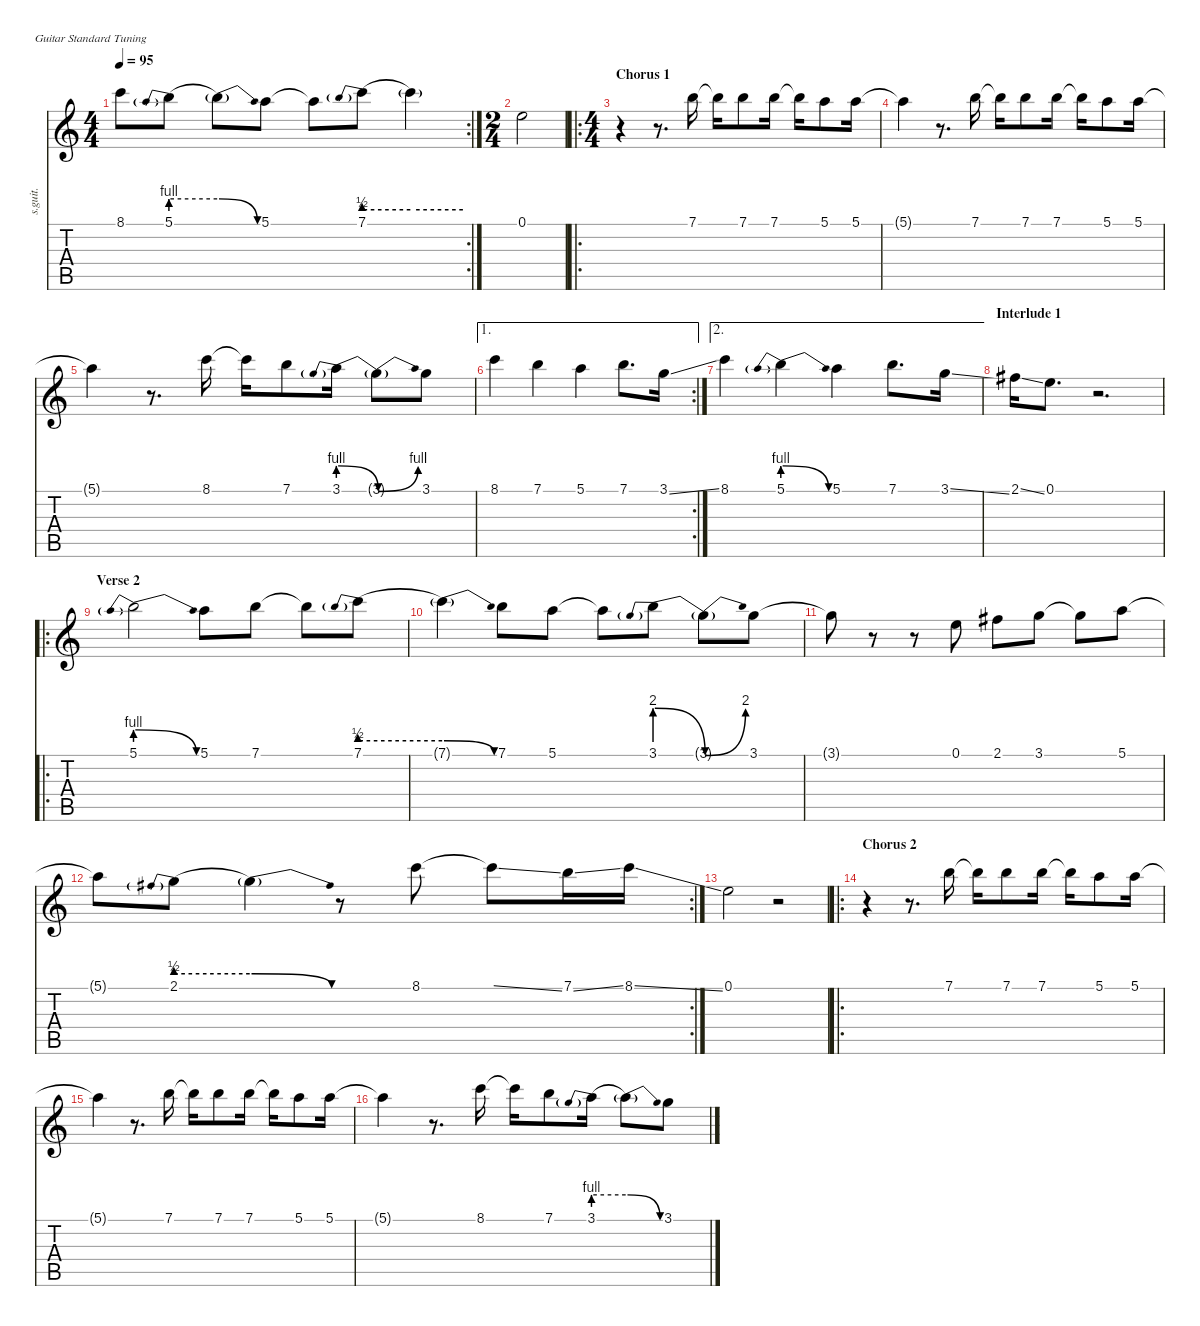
\defaultSystemsLayout 4
\hideDynamics
\bracketExtendMode nobrackets
\track ("Amy Lee (Vocals)" "s.guit.") {instrument sopranosax}
\staff {score tabs}
\tuning (E4 B3 G3 D3 A2 E2)
\displaytranspose 12
\rc 2
\ts (4 4)
\tempo 95
\clef g2
\ks c
8.1{t}.8{lyrics (0 "") lyrics (1 "") lyrics (2 "") lyrics (3 "") lyrics (4 "") dy f} 5.1{be (prebend 0 4 60 4)}.8{lyrics (0 "") lyrics (1 "") lyrics (2 "") lyrics (3 "") lyrics (4 "")} 5.1{be (release 0 4 30 0) t}.8{lyrics (0 "") lyrics (1 "") lyrics (2 "") lyrics (3 "") lyrics (4 "")} 5.1.8{lyrics (0 "") lyrics (1 "") lyrics (2 "") lyrics (3 "") lyrics (4 "")} 5.1{t}.8{lyrics (0 "") lyrics (1 "") lyrics (2 "") lyrics (3 "") lyrics (4 "")} 7.1{be (prebend 0 2 60 2)}.8{lyrics (0 "") lyrics (1 "") lyrics (2 "") lyrics (3 "") lyrics (4 "")} 7.1{be (hold 0 2 60 2) t}.4{lyrics (0 "") lyrics (1 "") lyrics (2 "") lyrics (3 "") lyrics (4 "")} |
\ts (2 4)
\beaming (8 2 2 2 2)
0.1.2{lyrics (0 "") lyrics (1 "") lyrics (2 "") lyrics (3 "") lyrics (4 "")} |
\ro
\ts (4 4)
\beaming (8 2 2 2 2)
\section ("" "Chorus 1")
r.4 r.8{d} 7.1.16{lyrics (0 "") lyrics (1 "") lyrics (2 "") lyrics (3 "") lyrics (4 "")} 7.1{t}.16{lyrics (0 "") lyrics (1 "") lyrics (2 "") lyrics (3 "") lyrics (4 "")} 7.1.8{lyrics (0 "") lyrics (1 "") lyrics (2 "") lyrics (3 "") lyrics (4 "")} 7.1.16{lyrics (0 "") lyrics (1 "") lyrics (2 "") lyrics (3 "") lyrics (4 "")} 7.1{t}.16{lyrics (0 "") lyrics (1 "") lyrics (2 "") lyrics (3 "") lyrics (4 "")} 5.1.8{lyrics (0 "") lyrics (1 "") lyrics (2 "") lyrics (3 "") lyrics (4 "")} 5.1.16{lyrics (0 "") lyrics (1 "") lyrics (2 "") lyrics (3 "") lyrics (4 "")} |
5.1{t}.4{lyrics (0 "") lyrics (1 "") lyrics (2 "") lyrics (3 "") lyrics (4 "")} r.8{d} 7.1.16{lyrics (0 "") lyrics (1 "") lyrics (2 "") lyrics (3 "") lyrics (4 "")} 7.1{t}.16{lyrics (0 "") lyrics (1 "") lyrics (2 "") lyrics (3 "") lyrics (4 "")} 7.1.8{lyrics (0 "") lyrics (1 "") lyrics (2 "") lyrics (3 "") lyrics (4 "")} 7.1.16{lyrics (0 "") lyrics (1 "") lyrics (2 "") lyrics (3 "") lyrics (4 "")} 7.1{t}.16{lyrics (0 "") lyrics (1 "") lyrics (2 "") lyrics (3 "") lyrics (4 "")} 5.1.8{lyrics (0 "") lyrics (1 "") lyrics (2 "") lyrics (3 "") lyrics (4 "")} 5.1.16{lyrics (0 "") lyrics (1 "") lyrics (2 "") lyrics (3 "") lyrics (4 "")} |
5.1{t}.4{lyrics (0 "") lyrics (1 "") lyrics (2 "") lyrics (3 "") lyrics (4 "")} r.8{d} 8.1.16{lyrics (0 "") lyrics (1 "") lyrics (2 "") lyrics (3 "") lyrics (4 "")} 8.1{t}.16{lyrics (0 "") lyrics (1 "") lyrics (2 "") lyrics (3 "") lyrics (4 "")} 7.1.8{lyrics (0 "") lyrics (1 "") lyrics (2 "") lyrics (3 "") lyrics (4 "")} 3.1{be (prebendrelease 0 4 60 0)}.16{lyrics (0 "") lyrics (1 "") lyrics (2 "") lyrics (3 "") lyrics (4 "")} 3.1{be (bend 0 0 15 4) t}.8{lyrics (0 "") lyrics (1 "") lyrics (2 "") lyrics (3 "") lyrics (4 "")} 3.1.8{lyrics (0 "") lyrics (1 "") lyrics (2 "") lyrics (3 "") lyrics (4 "")} |
\ae 1
\rc 2
8.1.4{lyrics (0 "") lyrics (1 "") lyrics (2 "") lyrics (3 "") lyrics (4 "")} 7.1.4{lyrics (0 "") lyrics (1 "") lyrics (2 "") lyrics (3 "") lyrics (4 "")} 5.1.4{lyrics (0 "") lyrics (1 "") lyrics (2 "") lyrics (3 "") lyrics (4 "")} 7.1.8{d lyrics (0 "") lyrics (1 "") lyrics (2 "") lyrics (3 "") lyrics (4 "")} 3.1{ss}.16{lyrics (0 "") lyrics (1 "") lyrics (2 "") lyrics (3 "") lyrics (4 "")} |
\ae 2
8.1.4{lyrics (0 "") lyrics (1 "") lyrics (2 "") lyrics (3 "") lyrics (4 "")} 5.1{be (prebendrelease 0 4 30 0)}.4{lyrics (0 "") lyrics (1 "") lyrics (2 "") lyrics (3 "") lyrics (4 "")} 5.1.4{lyrics (0 "") lyrics (1 "") lyrics (2 "") lyrics (3 "") lyrics (4 "")} 7.1.8{d lyrics (0 "") lyrics (1 "") lyrics (2 "") lyrics (3 "") lyrics (4 "")} 3.1{ss}.16{lyrics (0 "") lyrics (1 "") lyrics (2 "") lyrics (3 "") lyrics (4 "")} |
\section ("" "Interlude 1")
2.1{ss acc #}.16{lyrics (0 "") lyrics (1 "") lyrics (2 "") lyrics (3 "") lyrics (4 "")} 0.1.8{d lyrics (0 "") lyrics (1 "") lyrics (2 "") lyrics (3 "") lyrics (4 "")} r.2{d} |
\ro
\section ("" "Verse 2")
5.1{be (prebendrelease 0 4 30 0)}.2{lyrics (0 "") lyrics (1 "") lyrics (2 "") lyrics (3 "") lyrics (4 "")} 5.1.8{lyrics (0 "") lyrics (1 "") lyrics (2 "") lyrics (3 "") lyrics (4 "")} 7.1.8{lyrics (0 "") lyrics (1 "") lyrics (2 "") lyrics (3 "") lyrics (4 "")} 7.1{t}.8{lyrics (0 "") lyrics (1 "") lyrics (2 "") lyrics (3 "") lyrics (4 "")} 7.1{be (prebend 0 2 60 2)}.8{lyrics (0 "") lyrics (1 "") lyrics (2 "") lyrics (3 "") lyrics (4 "")} |
7.1{be (release 0 2 30 0) t}.4{lyrics (0 "") lyrics (1 "") lyrics (2 "") lyrics (3 "") lyrics (4 "")} 7.1.8{lyrics (0 "") lyrics (1 "") lyrics (2 "") lyrics (3 "") lyrics (4 "")} 5.1.8{lyrics (0 "") lyrics (1 "") lyrics (2 "") lyrics (3 "") lyrics (4 "")} 5.1{t}.8{lyrics (0 "") lyrics (1 "") lyrics (2 "") lyrics (3 "") lyrics (4 "")} 3.1{be (prebendrelease 0 8 60 0)}.8{lyrics (0 "") lyrics (1 "") lyrics (2 "") lyrics (3 "") lyrics (4 "")} 3.1{be (bend 0 0 15 8) t}.8{lyrics (0 "") lyrics (1 "") lyrics (2 "") lyrics (3 "") lyrics (4 "")} 3.1.8{lyrics (0 "") lyrics (1 "") lyrics (2 "") lyrics (3 "") lyrics (4 "")} |
3.1{t}.8{lyrics (0 "") lyrics (1 "") lyrics (2 "") lyrics (3 "") lyrics (4 "")} r.8 r.8 0.1.8{lyrics (0 "") lyrics (1 "") lyrics (2 "") lyrics (3 "") lyrics (4 "")} 2.1{acc #}.8{lyrics (0 "") lyrics (1 "") lyrics (2 "") lyrics (3 "") lyrics (4 "")} 3.1.8{lyrics (0 "") lyrics (1 "") lyrics (2 "") lyrics (3 "") lyrics (4 "")} 3.1{t}.8{lyrics (0 "") lyrics (1 "") lyrics (2 "") lyrics (3 "") lyrics (4 "")} 5.1.8{lyrics (0 "") lyrics (1 "") lyrics (2 "") lyrics (3 "") lyrics (4 "")} |
\rc 2
5.1{t}.8{lyrics (0 "") lyrics (1 "") lyrics (2 "") lyrics (3 "") lyrics (4 "")} 2.1{be (prebend 0 2 60 2)}.8{lyrics (0 "") lyrics (1 "") lyrics (2 "") lyrics (3 "") lyrics (4 "")} 2.1{be (release 0 2 30 0) t}.4{lyrics (0 "") lyrics (1 "") lyrics (2 "") lyrics (3 "") lyrics (4 "")} r.8 8.1.8{lyrics (0 "") lyrics (1 "") lyrics (2 "") lyrics (3 "") lyrics (4 "")} 8.1{ss t}.8{lyrics (0 "") lyrics (1 "") lyrics (2 "") lyrics (3 "") lyrics (4 "")} 7.1{ss}.16{lyrics (0 "") lyrics (1 "") lyrics (2 "") lyrics (3 "") lyrics (4 "")} 8.1{ss}.16{lyrics (0 "") lyrics (1 "") lyrics (2 "") lyrics (3 "") lyrics (4 "")} |
0.1.2{lyrics (0 "") lyrics (1 "") lyrics (2 "") lyrics (3 "") lyrics (4 "")} r.2 |
\ro
\section ("" "Chorus 2")
r.4 r.8{d} 7.1.16{lyrics (0 "") lyrics (1 "") lyrics (2 "") lyrics (3 "") lyrics (4 "")} 7.1{t}.16{lyrics (0 "") lyrics (1 "") lyrics (2 "") lyrics (3 "") lyrics (4 "")} 7.1.8{lyrics (0 "") lyrics (1 "") lyrics (2 "") lyrics (3 "") lyrics (4 "")} 7.1.16{lyrics (0 "") lyrics (1 "") lyrics (2 "") lyrics (3 "") lyrics (4 "")} 7.1{t}.16{lyrics (0 "") lyrics (1 "") lyrics (2 "") lyrics (3 "") lyrics (4 "")} 5.1.8{lyrics (0 "") lyrics (1 "") lyrics (2 "") lyrics (3 "") lyrics (4 "")} 5.1.16{lyrics (0 "") lyrics (1 "") lyrics (2 "") lyrics (3 "") lyrics (4 "")} |
5.1{t}.4{lyrics (0 "") lyrics (1 "") lyrics (2 "") lyrics (3 "") lyrics (4 "")} r.8{d} 7.1.16{lyrics (0 "") lyrics (1 "") lyrics (2 "") lyrics (3 "") lyrics (4 "")} 7.1{t}.16{lyrics (0 "") lyrics (1 "") lyrics (2 "") lyrics (3 "") lyrics (4 "")} 7.1.8{lyrics (0 "") lyrics (1 "") lyrics (2 "") lyrics (3 "") lyrics (4 "")} 7.1.16{lyrics (0 "") lyrics (1 "") lyrics (2 "") lyrics (3 "") lyrics (4 "")} 7.1{t}.16{lyrics (0 "") lyrics (1 "") lyrics (2 "") lyrics (3 "") lyrics (4 "")} 5.1.8{lyrics (0 "") lyrics (1 "") lyrics (2 "") lyrics (3 "") lyrics (4 "")} 5.1.16{lyrics (0 "") lyrics (1 "") lyrics (2 "") lyrics (3 "") lyrics (4 "")} |
5.1{t}.4{lyrics (0 "") lyrics (1 "") lyrics (2 "") lyrics (3 "") lyrics (4 "")} r.8{d} 8.1.16{lyrics (0 "") lyrics (1 "") lyrics (2 "") lyrics (3 "") lyrics (4 "")} 8.1{t}.16{lyrics (0 "") lyrics (1 "") lyrics (2 "") lyrics (3 "") lyrics (4 "")} 7.1.8{lyrics (0 "") lyrics (1 "") lyrics (2 "") lyrics (3 "") lyrics (4 "")} 3.1{be (prebend 0 4 60 4)}.16{lyrics (0 "") lyrics (1 "") lyrics (2 "") lyrics (3 "") lyrics (4 "")} 3.1{be (release 0 4 30 0) t}.8{lyrics (0 "") lyrics (1 "") lyrics (2 "") lyrics (3 "") lyrics (4 "")} 3.1.8{lyrics (0 "") lyrics (1 "") lyrics (2 "") lyrics (3 "") lyrics (4 "")}
